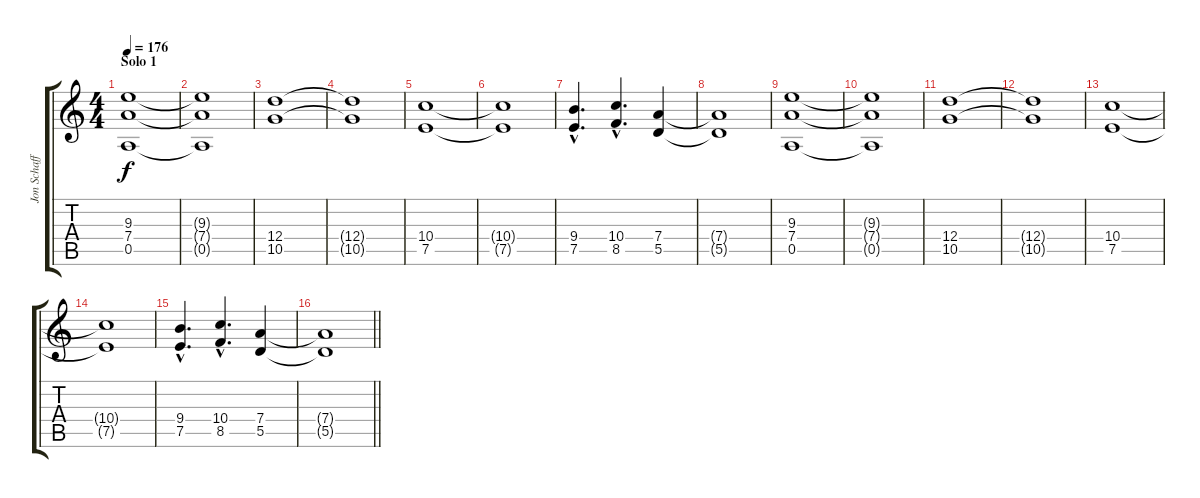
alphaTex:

\track ("Jon Schaffer" "Jon Schaff") {instrument electricguitarclean}
\staff {score tabs}
\tuning (E4 B3 G3 D3 A2 E2) {hide}
\ts (4 4)
\section ("" "Solo 1")
\tempo 176
\clef g2
\ks c
(9.3 7.4 0.5).1{dy f} |
(9.3{t} 7.4{t} 0.5{t}).1 |
(12.4 10.5).1 |
(12.4{t} 10.5{t}).1 |
(10.4 7.5).1 |
(10.4{t} 7.5{t}).1 |
(9.4{hac} 7.5{hac}).4{d} (10.4{hac} 8.5{hac}).4{d} (7.4 5.5).4 |
(7.4{t} 5.5{t}).1 |
(9.3 7.4 0.5).1 |
(9.3{t} 7.4{t} 0.5{t}).1 |
(12.4 10.5).1 |
(12.4{t} 10.5{t}).1 |
(10.4 7.5).1 |
(10.4{t} 7.5{t}).1 |
(9.4{hac} 7.5{hac}).4{d} (10.4{hac} 8.5{hac}).4{d} (7.4 5.5).4 |
\barLineRight lightlight
(7.4{t} 5.5{t}).1
